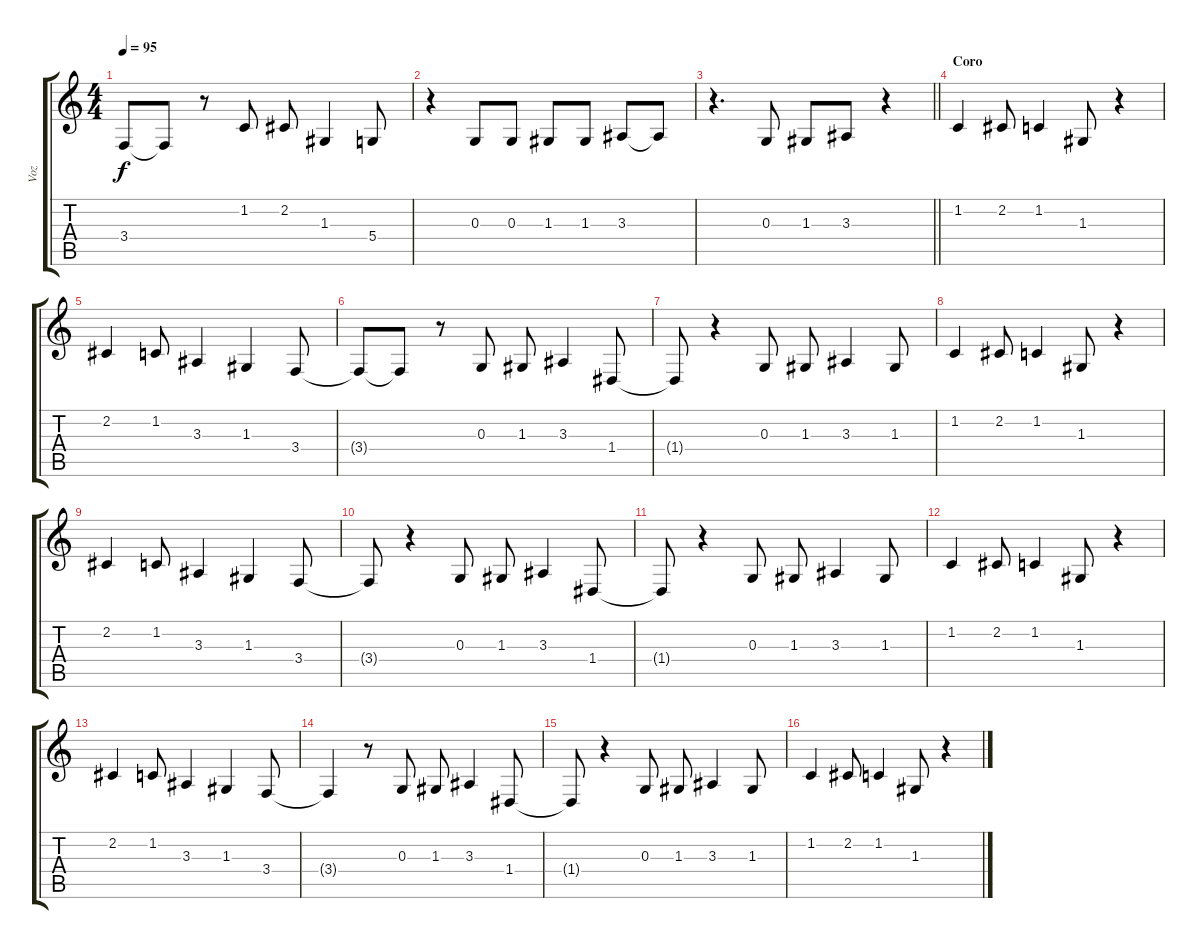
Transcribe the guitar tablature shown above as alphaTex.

\track ("Voz" "Voz") {instrument violin}
\staff {score tabs}
\tuning (E4 B3 G3 D3 A2 E2) {hide}
\ts (4 4)
\tempo 95
\clef g2
\ks c
3.4.8{dy f} 3.4{t}.8 r.8 1.2.8 2.2.8 1.3.4 5.4.8 |
r.4 0.3.8 0.3.8 1.3.8 1.3.8 3.3.8 3.3{t}.8 |
\barLineRight lightlight
r.4{d} 0.3.8 1.3.8 3.3.8 r.4 |
\section ("" "Coro")
1.2.4 2.2.8 1.2.4 1.3.8 r.4 |
2.2.4 1.2.8 3.3.4 1.3.4 3.4.8 |
3.4{t}.8 3.4{t}.8 r.8 0.3.8 1.3.8 3.3.4 1.4.8 |
1.4{t}.8 r.4 0.3.8 1.3.8 3.3.4 1.3.8 |
1.2.4 2.2.8 1.2.4 1.3.8 r.4 |
2.2.4 1.2.8 3.3.4 1.3.4 3.4.8 |
3.4{t}.8 r.4 0.3.8 1.3.8 3.3.4 1.4.8 |
1.4{t}.8 r.4 0.3.8 1.3.8 3.3.4 1.3.8 |
1.2.4 2.2.8 1.2.4 1.3.8 r.4 |
2.2.4 1.2.8 3.3.4 1.3.4 3.4.8 |
3.4{t}.4 r.8 0.3.8 1.3.8 3.3.4 1.4.8 |
1.4{t}.8 r.4 0.3.8 1.3.8 3.3.4 1.3.8 |
1.2.4 2.2.8 1.2.4 1.3.8 r.4
